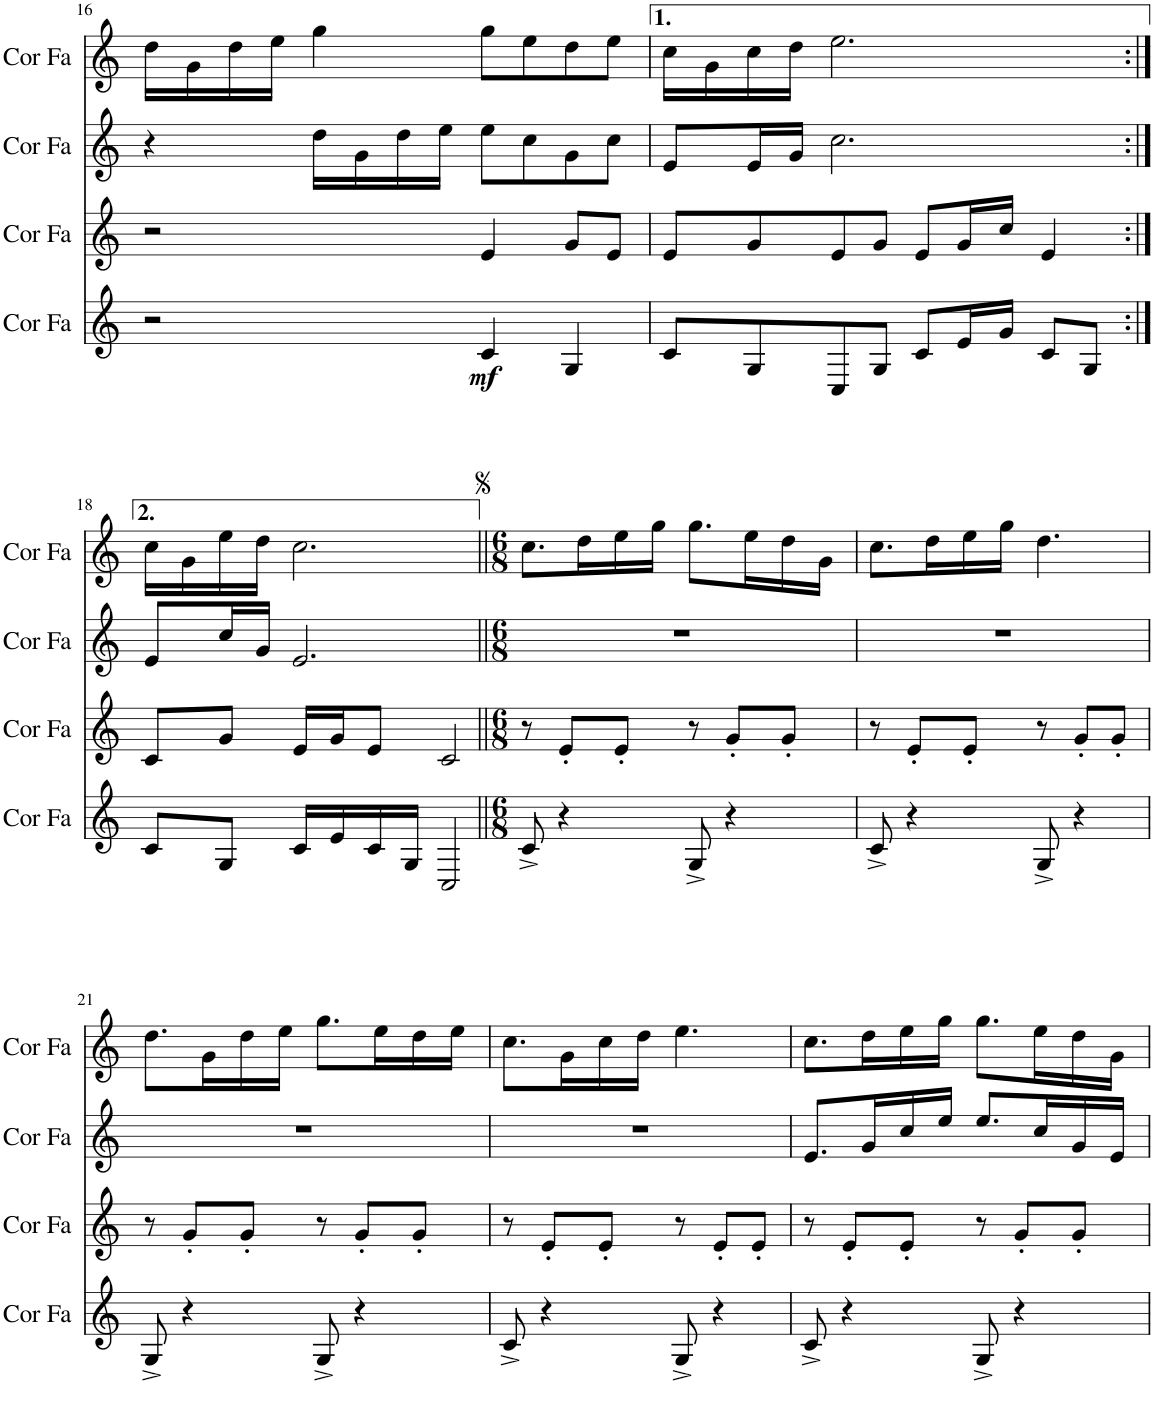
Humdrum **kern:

**kern	**dynam	**kern	**kern	**kern
*part4	*part4	*part3	*part2	*part1
*staff4	*staff4	*staff3	*staff2	*staff1
*I"Cor en Fa	*	*I"Cor en Fa	*I"Cor en Fa	*I"Cor en Fa
*I'Cor Fa	*	*I'Cor Fa	*I'Cor Fa	*I'Cor Fa
!!LO:PB:g=z
*clefG2	*	*clefG2	*clefG2	*clefG2
*Trd4c7	*	*Trd4c7	*Trd4c7	*Trd4c7
*k[]	*	*k[]	*k[]	*k[]
*M4/4	*	*M4/4	*M4/4	*M4/4
=16	=16	=16	=16	=16
2r	.	2r	4r	16dd\LL
.	.	.	.	16g\
.	.	.	.	16dd\
.	.	.	.	16ee\JJ
.	.	.	16dd\LL	4gg\
.	.	.	16g\	.
.	.	.	16dd\	.
.	.	.	16ee\JJ	.
!	!LO:DY:b	!	!	!
4c/	mf	4e/	8ee\L	8gg\L
.	.	.	8cc\	8ee\
4G/	.	8g/L	8g\	8dd\
.	.	8e/J	8cc\J	8ee\J
=17	=17	=17	=17	=17
8c/L	.	8e/L	8e/L	16cc\LL
.	.	.	.	16g\
8G/	.	8g/	16e/L	16cc\
.	.	.	16g/JJ	16dd\JJ
8C/	.	8e/	2.cc\	2.ee\
8G/J	.	8g/J	.	.
8c/L	.	8e/L	.	.
16e/L	.	16g/L	.	.
16g/JJ	.	16cc/JJ	.	.
8c/L	.	4e/	.	.
8G/J	.	.	.	.
!!LO:LB:g=z
=18:|!	=18:|!	=18:|!	=18:|!	=18:|!
8c/L	.	8c/L	8e/L	16cc\LL
.	.	.	.	16g\
8G/J	.	8g/J	16cc/L	16ee\
.	.	.	16g/JJ	16dd\JJ
16c/LL	.	16e/LL	2.e/	2.cc\
16e/	.	16g/J	.	.
16c/	.	8e/J	.	.
16G/JJ	.	.	.	.
2C/	.	2c/	.	.
=19||	=19||	=19||	=19||	=19||
*M6/8	*	*M6/8	*M6/8	*M6/8
8c^/	.	8r	2.r	8.cc\L
4r	.	8e'/L	.	.
.	.	.	.	16dd\L
.	.	8e'/J	.	16ee\
.	.	.	.	16gg\JJ
8G^/	.	8r	.	8.gg\L
4r	.	8g'/L	.	.
.	.	.	.	16ee\L
.	.	8g'/J	.	16dd\
.	.	.	.	16g\JJ
=20	=20	=20	=20	=20
8c^/	.	8r	2.r	8.cc\L
4r	.	8e'/L	.	.
.	.	.	.	16dd\L
.	.	8e'/J	.	16ee\
.	.	.	.	16gg\JJ
8G^/	.	8r	.	4.dd\
4r	.	8g'/L	.	.
.	.	8g'/J	.	.
!!LO:LB:g=z
=21	=21	=21	=21	=21
8G^/	.	8r	2.r	8.dd\L
4r	.	8g'/L	.	.
.	.	.	.	16g\L
.	.	8g'/J	.	16dd\
.	.	.	.	16ee\JJ
8G^/	.	8r	.	8.gg\L
4r	.	8g'/L	.	.
.	.	.	.	16ee\L
.	.	8g'/J	.	16dd\
.	.	.	.	16ee\JJ
=22	=22	=22	=22	=22
8c^/	.	8r	2.r	8.cc\L
4r	.	8e'/L	.	.
.	.	.	.	16g\L
.	.	8e'/J	.	16cc\
.	.	.	.	16dd\JJ
8G^/	.	8r	.	4.ee\
4r	.	8e'/L	.	.
.	.	8e'/J	.	.
=23	=23	=23	=23	=23
8c^/	.	8r	8.e/L	8.cc\L
4r	.	8e'/L	.	.
.	.	.	16g/L	16dd\L
.	.	8e'/J	16cc/	16ee\
.	.	.	16ee/JJ	16gg\JJ
8G^/	.	8r	8.ee/L	8.gg\L
4r	.	8g'/L	.	.
.	.	.	16cc/L	16ee\L
.	.	8g'/J	16g/	16dd\
.	.	.	16e/JJ	16g\JJ
=	=	=	=	=
*-	*-	*-	*-	*-
